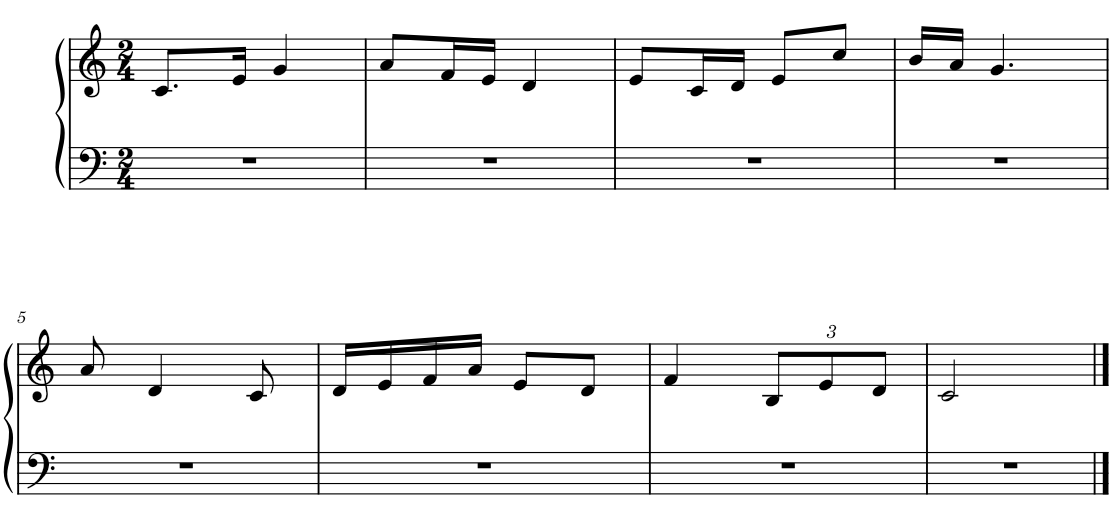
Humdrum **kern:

**kern	**kern
*part1	*part1
*staff2	*staff1
*I"P1	*
*clefF4	*clefG2
*k[]	*k[]
*M2/4	*M2/4
=1	=1
2r	8.c/L
.	16e/Jk
.	4g/
=2	=2
2r	8a/L
.	16f/L
.	16e/JJ
.	4d/
=3	=3
2r	8e/L
.	16c/L
.	16d/JJ
.	8e/L
.	8cc/J
=4	=4
2r	16b/LL
.	16a/JJ
.	4.g/
!!LO:LB:g=z
=5	=5
2r	8a/
.	4d/
.	8c/
=6	=6
2r	16d/LL
.	16e/
.	16f/
.	16a/JJ
.	8e/L
.	8d/J
=7	=7
2r	4f/
*	*Xbrackettup
.	12B/L
.	12e/
.	12d/J
=8	=8
2r	2c/
==	==
*-	*-
